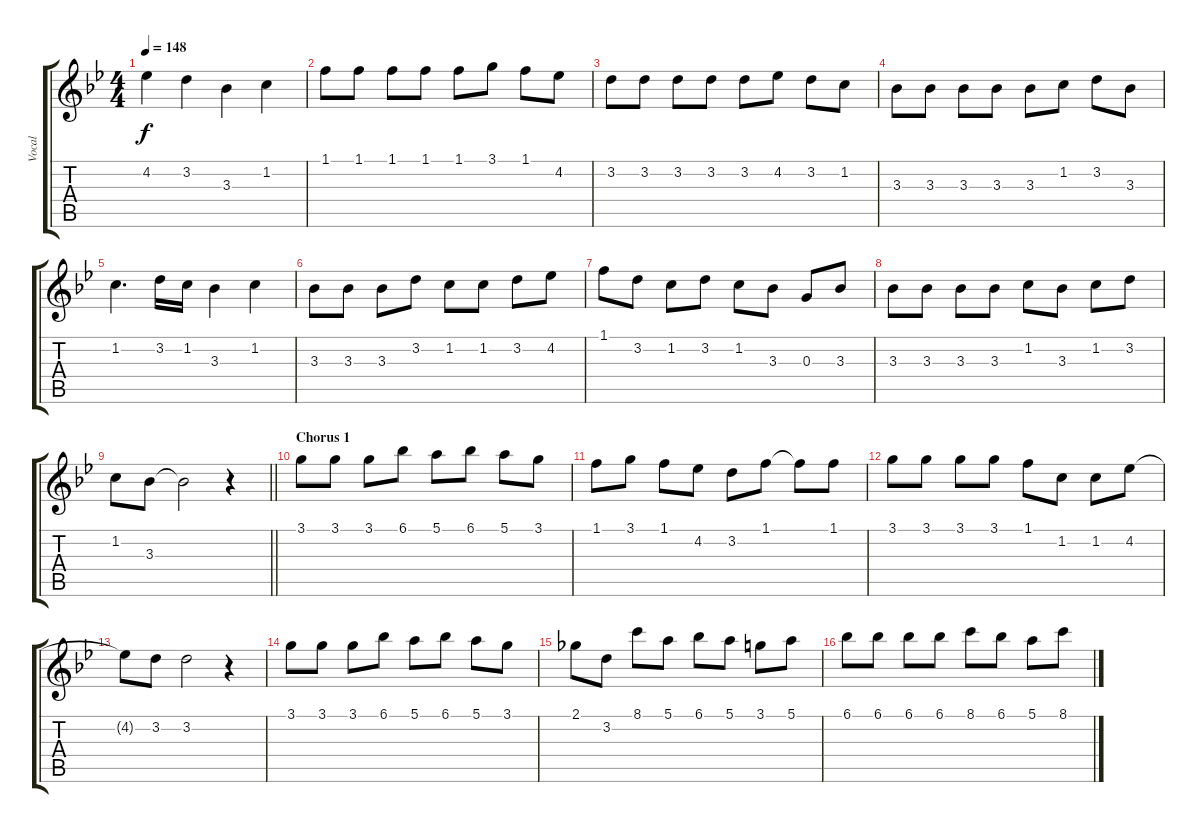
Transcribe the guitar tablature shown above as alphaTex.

\track ("Vocal" "Vocal") {instrument electricguitarjazz}
\staff {score tabs}
\tuning (E4 B3 G3 D3 A2 E2) {hide}
\ts (4 4)
\tempo 148
\clef g2
\ks bb
4.2.4{dy f} 3.2.4 3.3.4 1.2.4 |
1.1.8 1.1.8 1.1.8 1.1.8 1.1.8 3.1.8 1.1.8 4.2.8 |
3.2.8 3.2.8 3.2.8 3.2.8 3.2.8 4.2.8 3.2.8 1.2.8 |
3.3.8 3.3.8 3.3.8 3.3.8 3.3.8 1.2.8 3.2.8 3.3.8 |
1.2.4{d} 3.2.16 1.2.16 3.3.4 1.2.4 |
3.3.8 3.3.8 3.3.8 3.2.8 1.2.8 1.2.8 3.2.8 4.2.8 |
1.1.8 3.2.8 1.2.8 3.2.8 1.2.8 3.3.8 0.3.8 3.3.8 |
3.3.8 3.3.8 3.3.8 3.3.8 1.2.8 3.3.8 1.2.8 3.2.8 |
\barLineRight lightlight
1.2.8 3.3.8 3.3{t}.2 r.4 |
\section ("" "Chorus 1")
3.1.8 3.1.8 3.1.8 6.1.8 5.1.8 6.1.8 5.1.8 3.1.8 |
1.1.8 3.1.8 1.1.8 4.2.8 3.2.8 1.1.8 1.1{t}.8 1.1.8 |
3.1.8 3.1.8 3.1.8 3.1.8 1.1.8 1.2.8 1.2.8 4.2.8 |
4.2{t}.8 3.2.8 3.2.2 r.4 |
3.1.8 3.1.8 3.1.8 6.1.8 5.1.8 6.1.8 5.1.8 3.1.8 |
2.1.8 3.2.8 8.1.8 5.1.8 6.1.8 5.1.8 3.1.8 5.1.8 |
6.1.8 6.1.8 6.1.8 6.1.8 8.1.8 6.1.8 5.1.8 8.1.8
